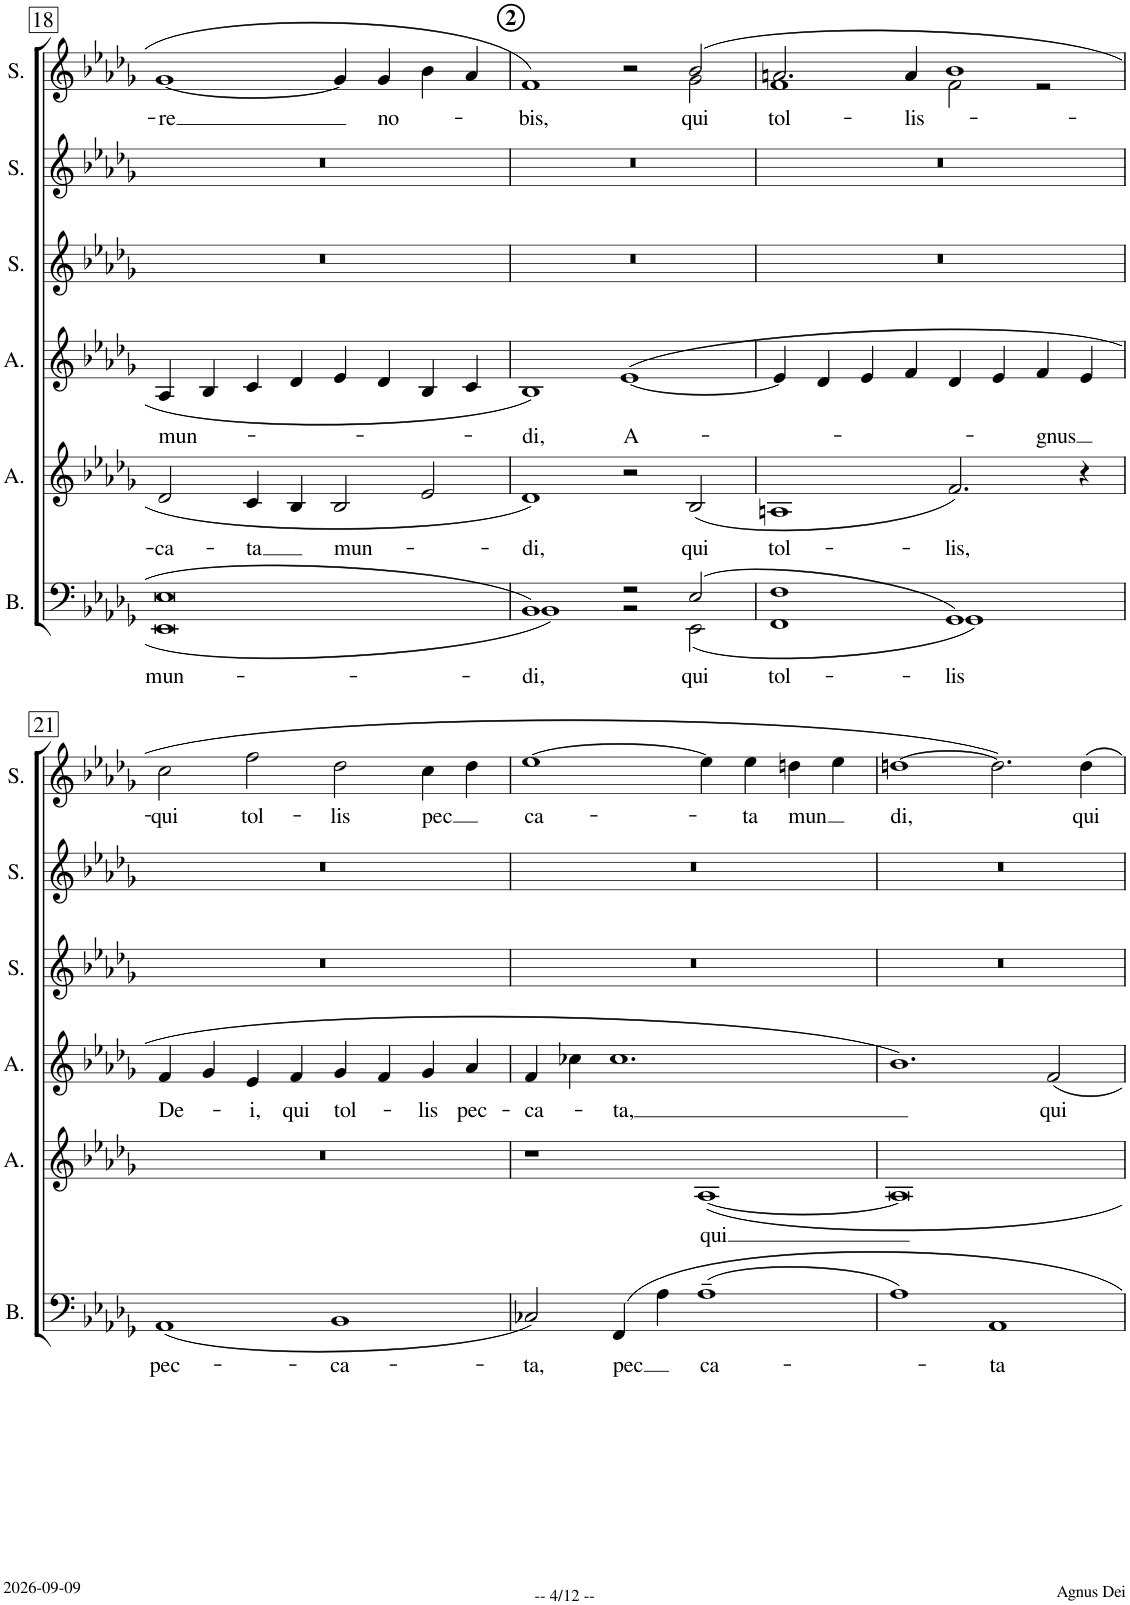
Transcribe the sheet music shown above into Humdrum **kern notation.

**kern	**text	**kern	**text	**kern	**text	**kern	**kern	**kern	**text
*part6	*part6	*part5	*part5	*part4	*part4	*part3	*part2	*part1	*part1
*staff6	*staff6	*staff5	*staff5	*staff4	*staff4	*staff3	*staff2	*staff1	*staff1
*I"Bass	*	*I"Alto	*	*I"Alto	*	*I"Soprano	*I"Soprano	*I"Soprano	*
*I'B.	*	*I'A.	*	*I'A.	*	*I'S.	*I'S.	*I'S.	*
!!LO:PB:g=z
*clefF4	*	*clefG2	*	*clefG2	*	*clefG2	*clefG2	*clefG2	*
*k[b-e-a-d-g-]	*	*k[b-e-a-d-g-]	*	*k[b-e-a-d-g-]	*	*k[b-e-a-d-g-]	*k[b-e-a-d-g-]	*k[b-e-a-d-g-]	*
*M4/2	*	*M4/2	*	*M4/2	*	*M4/2	*M4/2	*M4/2	*
=18	=18	=18	=18	=18	=18	=18	=18	=18	=18
!	!LO:LY:b	!	!LO:LY:b	!	!LO:LY:b	!	!	!	!LO:LY:b
*^	*	*	*	*	*	*	*	*	*
0E-	0EE-	mun-	2d-/	-ca-	4A-/	mun-	0r	0r	[1g-	-re
.	.	.	.	.	4B-/	.	.	.	.	.
!	!	!	!	!LO:LY:b	!	!	!	!	!	!
.	.	.	4c/	-ta	4c/	.	.	.	.	.
.	.	.	4B-/	.	4d-/	.	.	.	.	.
!	!	!	!	!LO:LY:b	!	!	!	!	!	!
.	.	.	2B-/	mun-	4e-/	.	.	.	4g-/]	.
!	!	!	!	!	!	!	!	!	!	!LO:LY:b
.	.	.	.	.	4d-/	.	.	.	4g-/	no-
.	.	.	2e-/	.	4B-/	.	.	.	4b-\	.
.	.	.	.	.	4c/	.	.	.	4a-/	.
!!LO:REH:place=s1:a:B:cj:enc=circle:fs=12:t=2
=19	=19	=19	=19	=19	=19	=19	=19	=19	=19	=19
!	!	!LO:LY:b	!	!LO:LY:b	!	!LO:LY:b	!	!	!	!LO:LY:b
*	*	*	*	*	*	*	*	*	*^	*
1BB-	1BB-	di,	1d-	-di,	1B-	-di,	0r	0r	1f	1.ryy	-bis,
!	!	!	!	!	!	!LO:LY:b	!	!	!	!	!
2r	2r	.	2r	.	([1e-	A-	.	.	2r	.	.
!	!	!LO:LY:b	!	!LO:LY:b	!	!	!	!	!	!	!LO:LY:b
(2E-/	(2EE-\	qui	(2B-/	qui	.	.	.	.	(2b-/	2g-\	qui
=20	=20	=20	=20	=20	=20	=20	=20	=20	=20	=20	=20
!	!	!LO:LY:b	!	!LO:LY:b	!	!	!	!	!	!	!LO:LY:b
1F	1FF	tol-	1An	tol-	4e-/]	.	0r	0r	2.an/	1f	tol-
.	.	.	.	.	4d-/	.	.	.	.	.	.
.	.	.	.	.	4e-/	.	.	.	.	.	.
!	!	!	!	!	!	!	!	!	!	!	!LO:LY:b
.	.	.	.	.	4f/	.	.	.	4a/	.	lis-
!	!	!LO:LY:b	!	!LO:LY:b	!	!	!	!	!	!	!
1GG-)	1GG-)	-lis	2.f/)	-lis,	4d-/	.	.	.	1b-	2f\	.
.	.	.	.	.	4e-/	.	.	.	.	.	.
!	!	!	!	!	!	!LO:LY:b	!	!	!	!	!
.	.	.	.	.	4f/	gnus	.	.	.	2r	.
.	.	.	4r	.	4e-/	.	.	.	.	.	.
*v	*v	*	*	*	*	*	*	*	*v	*v	*
!!LO:LB:g=z
=21	=21	=21	=21	=21	=21	=21	=21	=21	=21
!	!LO:LY:b	!	!	!	!LO:LY:b	!	!	!	!LO:LY:b
(1AA-	pec-	0r	.	4f/	De-	0r	0r	2cc\	-qui
.	.	.	.	4g-/	.	.	.	.	.
!	!	!	!	!	!LO:LY:b	!	!	!	!LO:LY:b
.	.	.	.	4e-/	-i,	.	.	2ff\	tol-
!	!	!	!	!	!LO:LY:b	!	!	!	!
.	.	.	.	4f/	qui	.	.	.	.
!	!LO:LY:b	!	!	!	!LO:LY:b	!	!	!	!LO:LY:b
1BB-	-ca-	.	.	4g-/	tol-	.	.	2dd-\	-lis
.	.	.	.	4f/	.	.	.	.	.
!	!	!	!	!	!LO:LY:b	!	!	!	!LO:LY:b
.	.	.	.	4g-/	-lis	.	.	4cc\	-pec
!	!	!	!	!	!LO:LY:b	!	!	!	!
.	.	.	.	4a-/	pec-	.	.	4dd-\	.
=22	=22	=22	=22	=22	=22	=22	=22	=22	=22
!	!LO:LY:b	!	!	!	!LO:LY:b	!	!	!	!LO:LY:b
2C-X/)	-ta,	1r	.	4f/	-ca-	0r	0r	[1ee-	ca-
.	.	.	.	4cc-X\	.	.	.	.	.
!	!LO:LY:b	!	!	!	!LO:LY:b	!	!	!	!
4FF/	-pec	.	.	1.cc-	-ta,	.	.	.	.
4A-\	.	.	.	.	.	.	.	.	.
!	!LO:LY:b	!	!LO:LY:b	!	!	!	!	!	!
(1A-~	ca-	[1A-	qui	.	.	.	.	4ee-\]	.
!	!	!	!	!	!	!	!	!	!LO:LY:b
.	.	.	.	.	.	.	.	4ee-\	-ta
!	!	!	!	!	!	!	!	!	!LO:LY:b
.	.	.	.	.	.	.	.	4ddn\	-mun
.	.	.	.	.	.	.	.	4ee-\	.
=23	=23	=23	=23	=23	=23	=23	=23	=23	=23
!	!	!	!	!	!	!	!	!	!LO:LY:b
1A-)	.	0A-]	.	1.b-)	.	0r	0r	[1ddn	di,
!	!LO:LY:b	!	!	!	!	!	!	!	!
1AA-	-ta	.	.	.	.	.	.	2.dd\])	.
!	!	!	!	!	!LO:LY:b	!	!	!	!
.	.	.	.	2f/	qui	.	.	.	.
!	!	!	!	!	!	!	!	!	!LO:LY:b
.	.	.	.	.	.	.	.	4dd\	qui
=	=	=	=	=	=	=	=	=	=
*-	*-	*-	*-	*-	*-	*-	*-	*-	*-
